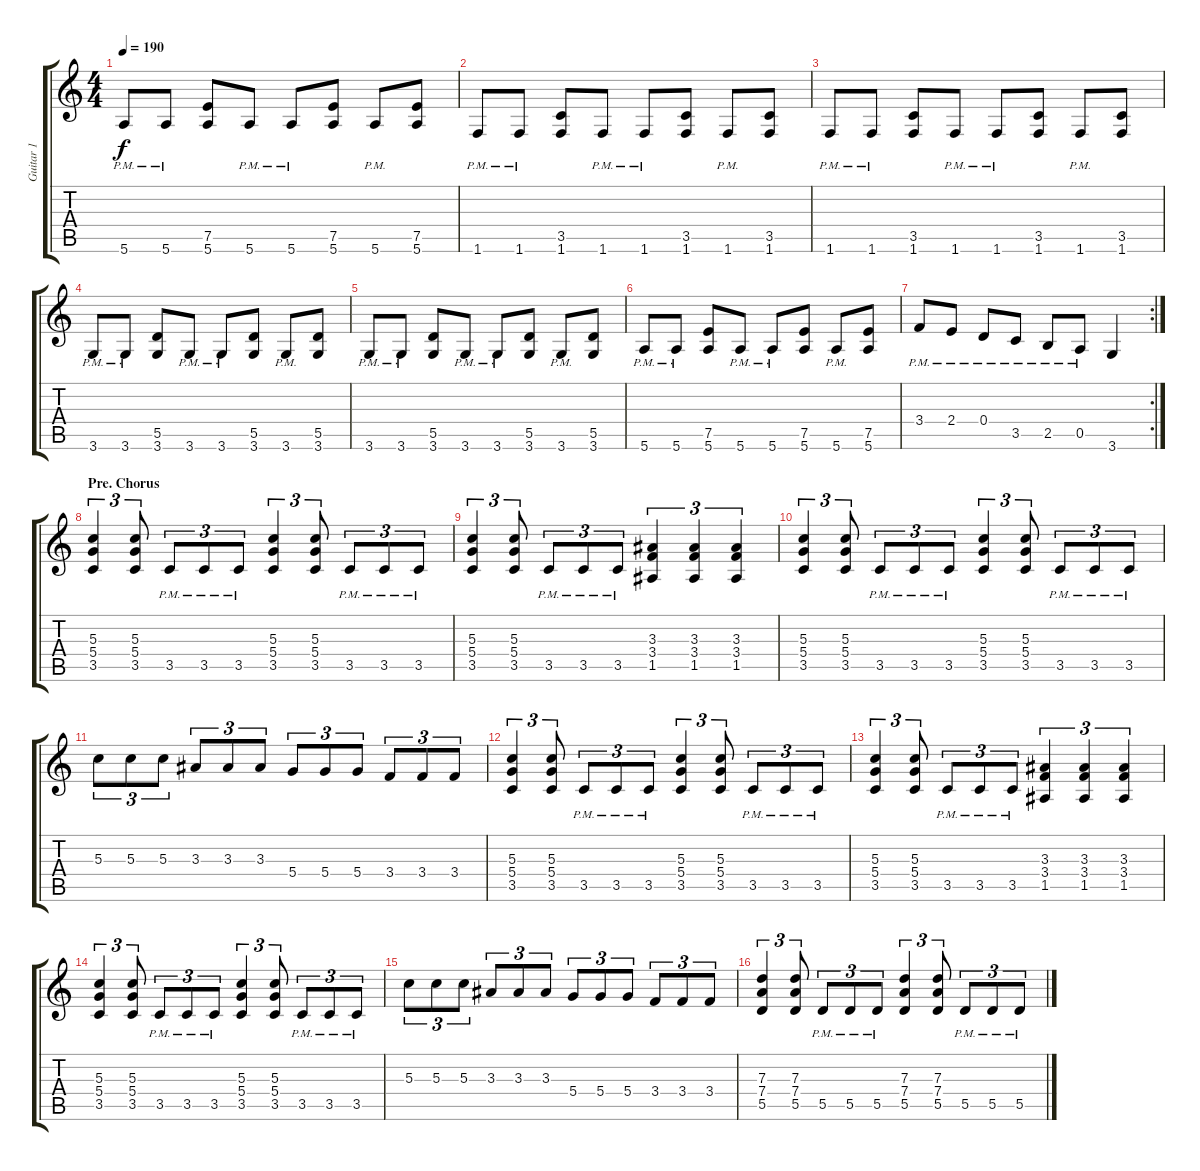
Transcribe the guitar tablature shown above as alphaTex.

\track ("Guitar 1" "Guitar 1") {instrument distortionguitar}
\staff {score tabs}
\tuning (E4 B3 G3 D3 A2 E2) {hide}
\ts (4 4)
\tempo 190
\clef g2
\ks c
5.6{pm}.8{dy f} 5.6{pm}.8 (7.5 5.6).8 5.6{pm}.8 5.6{pm}.8 (7.5 5.6).8 5.6{pm}.8 (7.5 5.6).8 |
1.6{pm}.8 1.6{pm}.8 (3.5 1.6).8 1.6{pm}.8 1.6{pm}.8 (3.5 1.6).8 1.6{pm}.8 (3.5 1.6).8 |
1.6{pm}.8 1.6{pm}.8 (3.5 1.6).8 1.6{pm}.8 1.6{pm}.8 (3.5 1.6).8 1.6{pm}.8 (3.5 1.6).8 |
3.6{pm}.8 3.6{pm}.8 (5.5 3.6).8 3.6{pm}.8 3.6{pm}.8 (5.5 3.6).8 3.6{pm}.8 (5.5 3.6).8 |
3.6{pm}.8 3.6{pm}.8 (5.5 3.6).8 3.6{pm}.8 3.6{pm}.8 (5.5 3.6).8 3.6{pm}.8 (5.5 3.6).8 |
5.6{pm}.8 5.6{pm}.8 (7.5 5.6).8 5.6{pm}.8 5.6{pm}.8 (7.5 5.6).8 5.6{pm}.8 (7.5 5.6).8 |
\rc 2
3.4{pm}.8 2.4{pm}.8 0.4{pm}.8 3.5{pm}.8 2.5{pm}.8 0.5{pm}.8 3.6.4 |
\section ("" "Pre. Chorus")
(5.3 5.4 3.5).4{tu (3 2)} (5.3 5.4 3.5).8{tu (3 2)} 3.5{pm}.8{tu (3 2)} 3.5{pm}.8{tu (3 2)} 3.5{pm}.8{tu (3 2)} (5.3 5.4 3.5).4{tu (3 2)} (5.3 5.4 3.5).8{tu (3 2)} 3.5{pm}.8{tu (3 2)} 3.5{pm}.8{tu (3 2)} 3.5{pm}.8{tu (3 2)} |
(5.3 5.4 3.5).4{tu (3 2)} (5.3 5.4 3.5).8{tu (3 2)} 3.5{pm}.8{tu (3 2)} 3.5{pm}.8{tu (3 2)} 3.5{pm}.8{tu (3 2)} (3.3 3.4 1.5).4{tu (3 2)} (3.3 3.4 1.5).4{tu (3 2)} (3.3 3.4 1.5).4{tu (3 2)} |
(5.3 5.4 3.5).4{tu (3 2)} (5.3 5.4 3.5).8{tu (3 2)} 3.5{pm}.8{tu (3 2)} 3.5{pm}.8{tu (3 2)} 3.5{pm}.8{tu (3 2)} (5.3 5.4 3.5).4{tu (3 2)} (5.3 5.4 3.5).8{tu (3 2)} 3.5{pm}.8{tu (3 2)} 3.5{pm}.8{tu (3 2)} 3.5{pm}.8{tu (3 2)} |
5.3.8{tu (3 2)} 5.3.8{tu (3 2)} 5.3.8{tu (3 2)} 3.3.8{tu (3 2)} 3.3.8{tu (3 2)} 3.3.8{tu (3 2)} 5.4.8{tu (3 2)} 5.4.8{tu (3 2)} 5.4.8{tu (3 2)} 3.4.8{tu (3 2)} 3.4.8{tu (3 2)} 3.4.8{tu (3 2)} |
(5.3 5.4 3.5).4{tu (3 2)} (5.3 5.4 3.5).8{tu (3 2)} 3.5{pm}.8{tu (3 2)} 3.5{pm}.8{tu (3 2)} 3.5{pm}.8{tu (3 2)} (5.3 5.4 3.5).4{tu (3 2)} (5.3 5.4 3.5).8{tu (3 2)} 3.5{pm}.8{tu (3 2)} 3.5{pm}.8{tu (3 2)} 3.5{pm}.8{tu (3 2)} |
(5.3 5.4 3.5).4{tu (3 2)} (5.3 5.4 3.5).8{tu (3 2)} 3.5{pm}.8{tu (3 2)} 3.5{pm}.8{tu (3 2)} 3.5{pm}.8{tu (3 2)} (3.3 3.4 1.5).4{tu (3 2)} (3.3 3.4 1.5).4{tu (3 2)} (3.3 3.4 1.5).4{tu (3 2)} |
(5.3 5.4 3.5).4{tu (3 2)} (5.3 5.4 3.5).8{tu (3 2)} 3.5{pm}.8{tu (3 2)} 3.5{pm}.8{tu (3 2)} 3.5{pm}.8{tu (3 2)} (5.3 5.4 3.5).4{tu (3 2)} (5.3 5.4 3.5).8{tu (3 2)} 3.5{pm}.8{tu (3 2)} 3.5{pm}.8{tu (3 2)} 3.5{pm}.8{tu (3 2)} |
5.3.8{tu (3 2)} 5.3.8{tu (3 2)} 5.3.8{tu (3 2)} 3.3.8{tu (3 2)} 3.3.8{tu (3 2)} 3.3.8{tu (3 2)} 5.4.8{tu (3 2)} 5.4.8{tu (3 2)} 5.4.8{tu (3 2)} 3.4.8{tu (3 2)} 3.4.8{tu (3 2)} 3.4.8{tu (3 2)} |
(7.3 7.4 5.5).4{tu (3 2)} (7.3 7.4 5.5).8{tu (3 2)} 5.5{pm}.8{tu (3 2)} 5.5{pm}.8{tu (3 2)} 5.5{pm}.8{tu (3 2)} (7.3 7.4 5.5).4{tu (3 2)} (7.3 7.4 5.5).8{tu (3 2)} 5.5{pm}.8{tu (3 2)} 5.5{pm}.8{tu (3 2)} 5.5{pm}.8{tu (3 2)}
